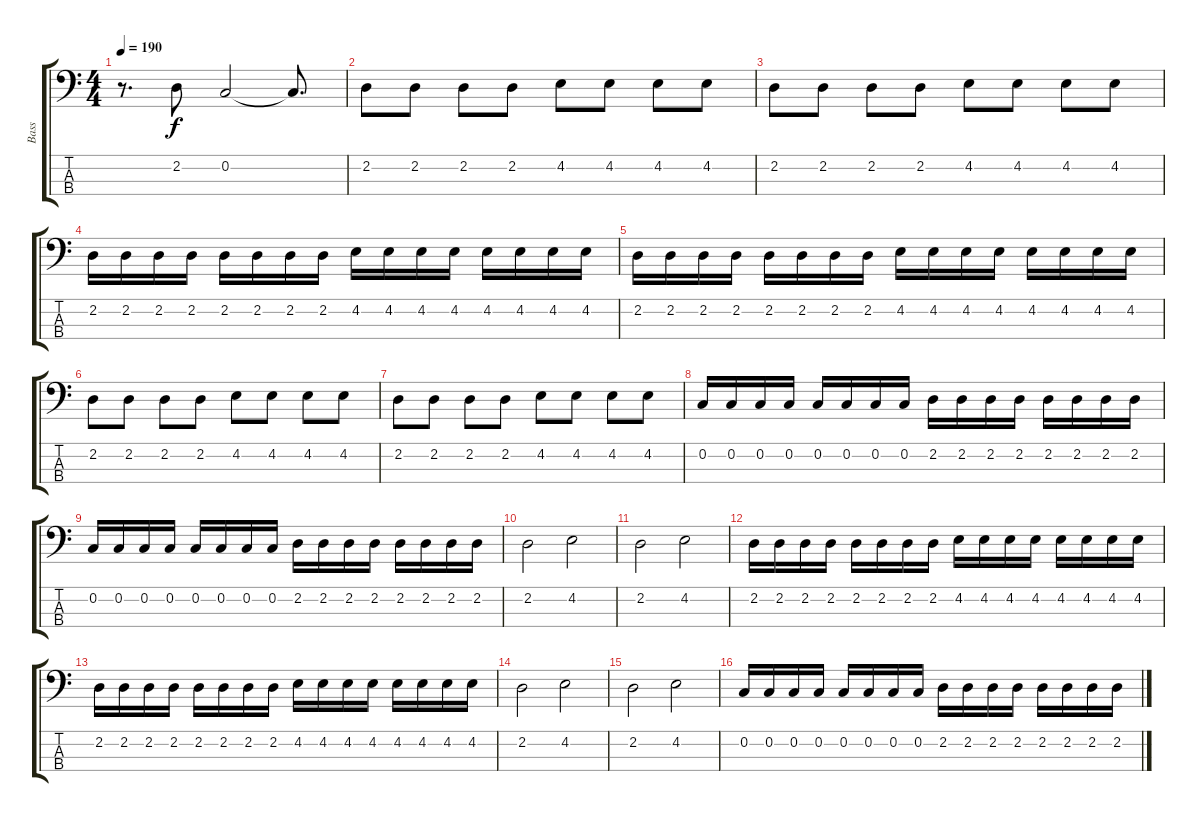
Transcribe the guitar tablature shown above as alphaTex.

\track ("Bass" "Bass") {instrument electricbasspick}
\staff {score tabs}
\tuning (F2 C2 G1 D1) {hide}
\ts (4 4)
\tempo 190
\clef f4
\ks c
r.8{d dy f} 2.2.8 0.2.2 0.2{t}.8{d} |
2.2.8 2.2.8 2.2.8 2.2.8 4.2.8 4.2.8 4.2.8 4.2.8 |
2.2.8 2.2.8 2.2.8 2.2.8 4.2.8 4.2.8 4.2.8 4.2.8 |
2.2.16 2.2.16 2.2.16 2.2.16 2.2.16 2.2.16 2.2.16 2.2.16 4.2.16 4.2.16 4.2.16 4.2.16 4.2.16 4.2.16 4.2.16 4.2.16 |
2.2.16 2.2.16 2.2.16 2.2.16 2.2.16 2.2.16 2.2.16 2.2.16 4.2.16 4.2.16 4.2.16 4.2.16 4.2.16 4.2.16 4.2.16 4.2.16 |
2.2.8 2.2.8 2.2.8 2.2.8 4.2.8 4.2.8 4.2.8 4.2.8 |
2.2.8 2.2.8 2.2.8 2.2.8 4.2.8 4.2.8 4.2.8 4.2.8 |
0.2.16 0.2.16 0.2.16 0.2.16 0.2.16 0.2.16 0.2.16 0.2.16 2.2.16 2.2.16 2.2.16 2.2.16 2.2.16 2.2.16 2.2.16 2.2.16 |
0.2.16 0.2.16 0.2.16 0.2.16 0.2.16 0.2.16 0.2.16 0.2.16 2.2.16 2.2.16 2.2.16 2.2.16 2.2.16 2.2.16 2.2.16 2.2.16 |
2.2.2 4.2.2 |
2.2.2 4.2.2 |
2.2.16 2.2.16 2.2.16 2.2.16 2.2.16 2.2.16 2.2.16 2.2.16 4.2.16 4.2.16 4.2.16 4.2.16 4.2.16 4.2.16 4.2.16 4.2.16 |
2.2.16 2.2.16 2.2.16 2.2.16 2.2.16 2.2.16 2.2.16 2.2.16 4.2.16 4.2.16 4.2.16 4.2.16 4.2.16 4.2.16 4.2.16 4.2.16 |
2.2.2 4.2.2 |
2.2.2 4.2.2 |
0.2.16 0.2.16 0.2.16 0.2.16 0.2.16 0.2.16 0.2.16 0.2.16 2.2.16 2.2.16 2.2.16 2.2.16 2.2.16 2.2.16 2.2.16 2.2.16
